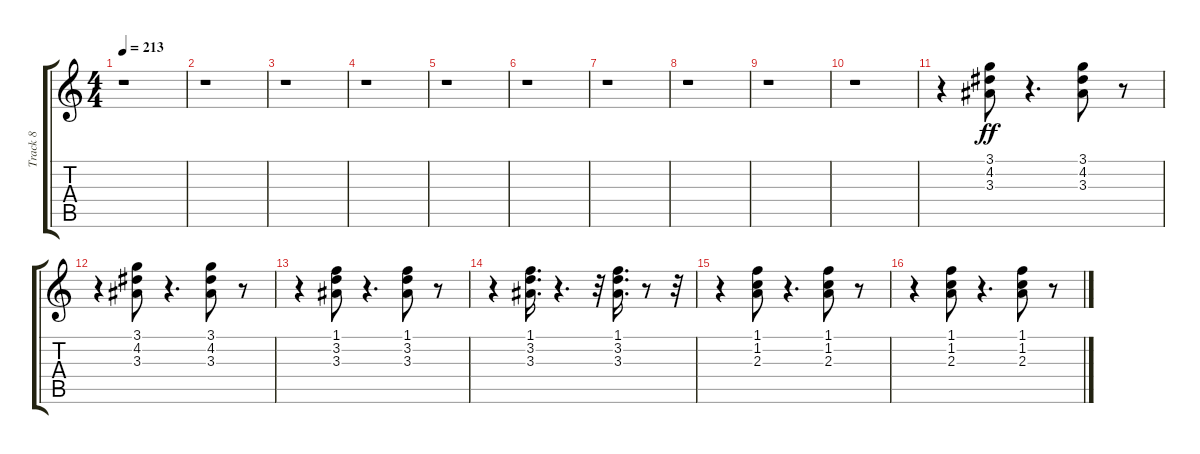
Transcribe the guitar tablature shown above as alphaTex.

\track ("Track 8" "Track 8") {instrument electricguitarclean}
\staff {score tabs}
\tuning (E4 B3 G3 D3 A2 E2) {hide}
\ts (4 4)
\tempo 213
\clef g2
\ks c
r.1{dy fff} |
r.1 |
r.1 |
r.1 |
r.1 |
r.1 |
r.1 |
r.1 |
r.1 |
r.1 |
r.4 (3.1 4.2 3.3).8{dy ff} r.4{d} (3.1 4.2 3.3).8 r.8 |
r.4 (3.1 4.2 3.3).8 r.4{d} (3.1 4.2 3.3).8 r.8 |
r.4 (1.1 3.2 3.3).8 r.4{d} (1.1 3.2 3.3).8 r.8 |
r.4 (1.1 3.2 3.3).16{d} r.4{d} r.32 (1.1 3.2 3.3).16{d} r.8 r.32 |
r.4 (1.1 1.2 2.3).8 r.4{d} (1.1 1.2 2.3).8 r.8 |
r.4 (1.1 1.2 2.3).8 r.4{d} (1.1 1.2 2.3).8 r.8
